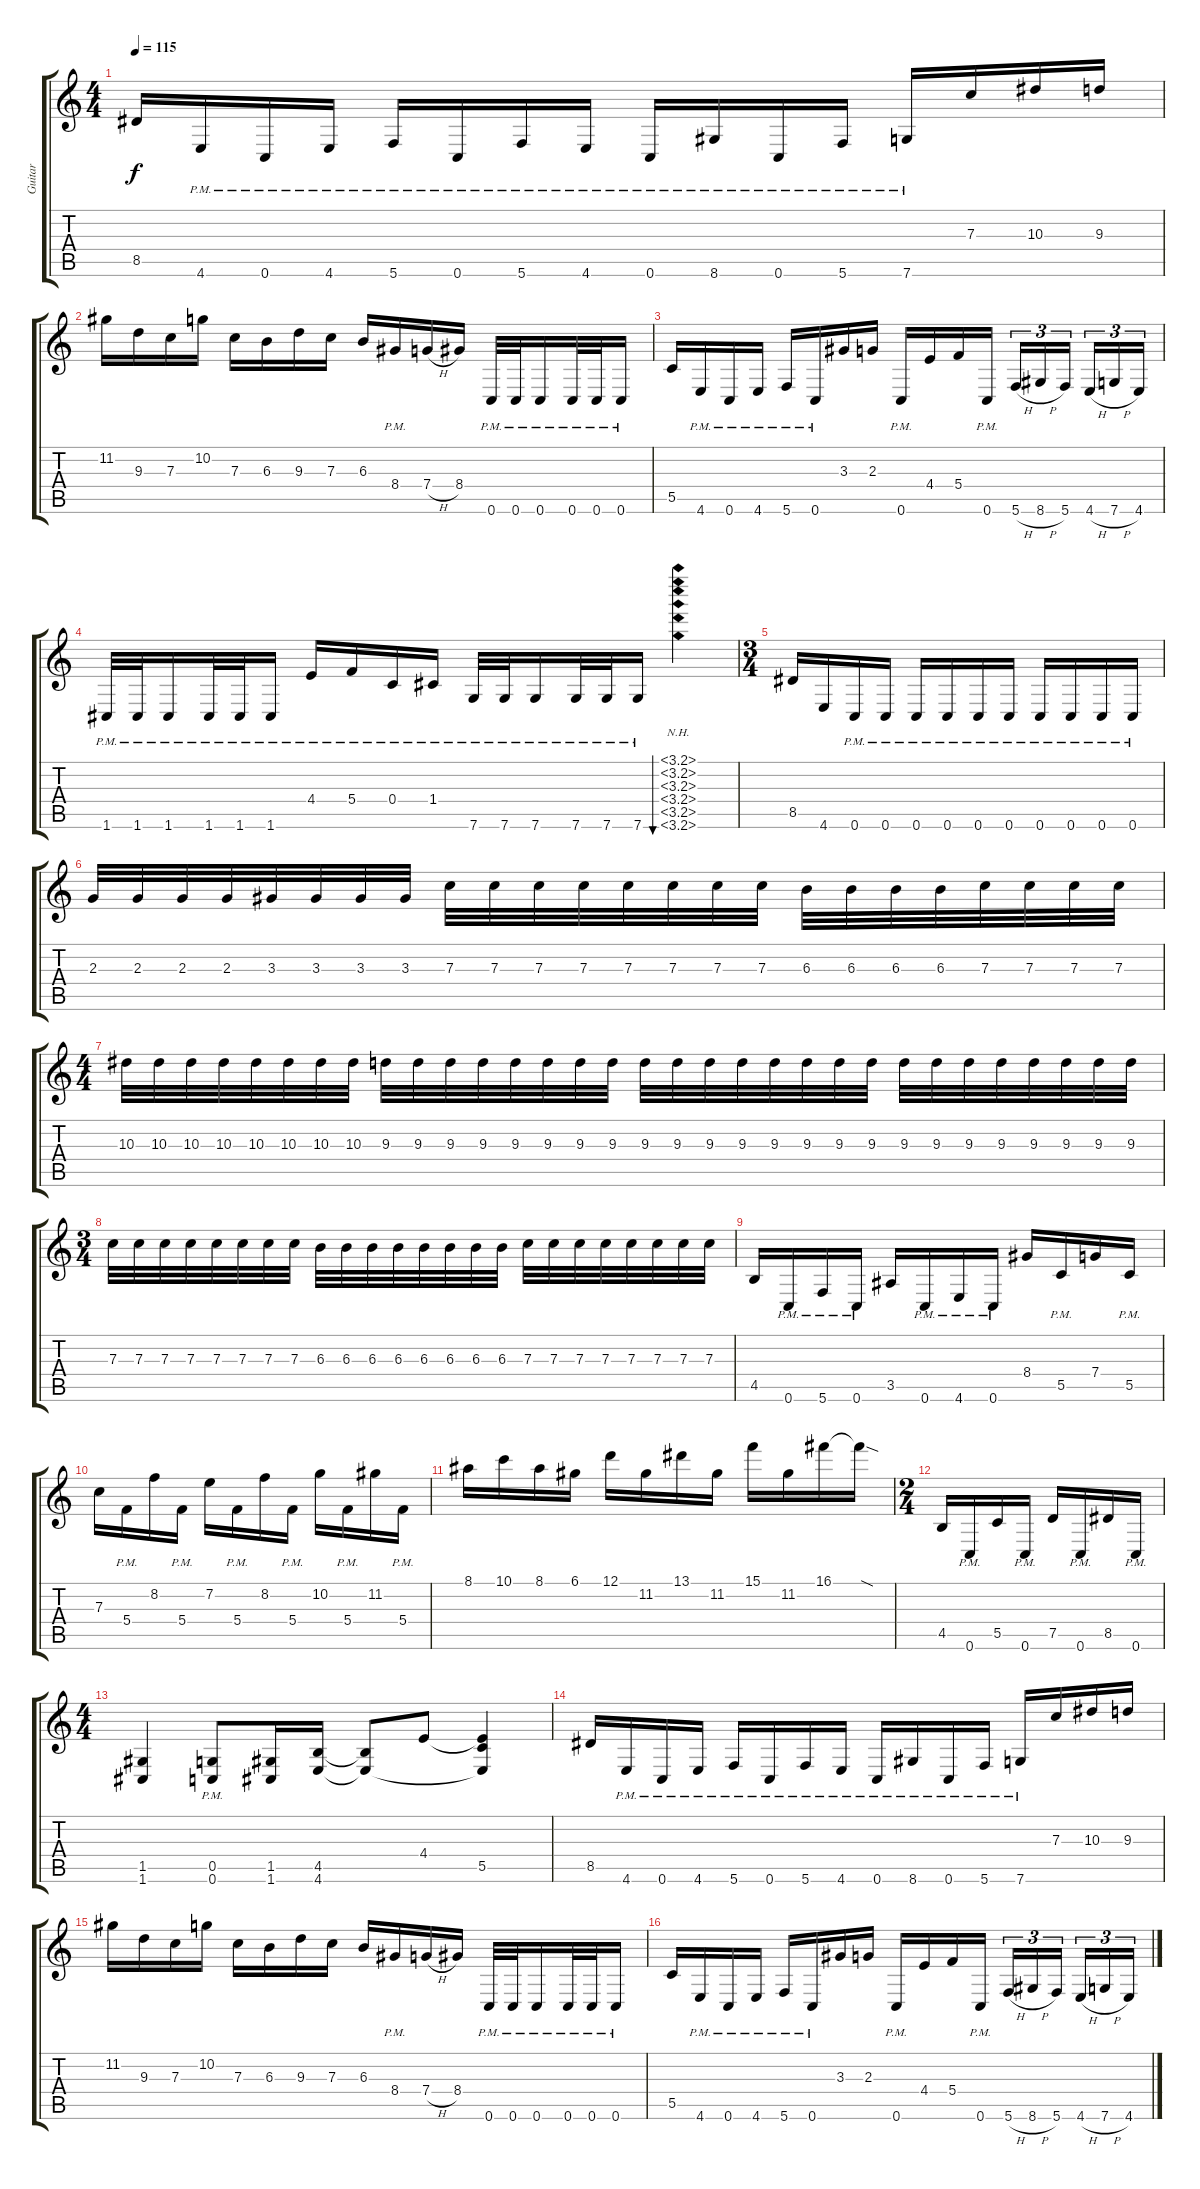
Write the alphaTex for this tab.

\track ("Guitar" "Guitar") {instrument distortionguitar}
\staff {score tabs}
\tuning (D4 A3 F3 C3 G2 C2) {hide}
\ts (4 4)
\tempo 115
\clef g2
\ks c
8.5.16{dy f} 4.6{pm}.16 0.6{pm}.16 4.6{pm}.16 5.6{pm}.16 0.6{pm}.16 5.6{pm}.16 4.6{pm}.16 0.6{pm}.16 8.6{pm}.16 0.6{pm}.16 5.6{pm}.16 7.6{pm}.16 7.3.16 10.3.16 9.3.16 |
11.2.16 9.3.16 7.3.16 10.2.16 7.3.16 6.3.16 9.3.16 7.3.16 6.3.16 8.4{pm}.16 7.4{h}.16 8.4.16 0.6{pm}.32 0.6{pm}.32 0.6{pm}.16 0.6{pm}.32 0.6{pm}.32 0.6{pm}.16 |
5.5.16 4.6{pm}.16 0.6{pm}.16 4.6{pm}.16 5.6{pm}.16 0.6{pm}.16 3.3.16 2.3.16 0.6{pm}.16 4.4.16 5.4.16 0.6{pm}.16 5.6{h}.16{tu (3 2)} 8.6{h}.16{tu (3 2)} 5.6.16{tu (3 2) beam splitsecondary} 4.6{h}.16{tu (3 2)} 7.6{h}.16{tu (3 2)} 4.6.16{tu (3 2)} |
1.6{pm}.32 1.6{pm}.32 1.6{pm}.16 1.6{pm}.32 1.6{pm}.32 1.6{pm}.16 4.4{pm}.16 5.4{pm}.16 0.4{pm}.16 1.4{pm}.16 7.6{pm}.32 7.6{pm}.32 7.6{pm}.16 7.6{pm}.32 7.6{pm}.32 7.6{pm}.16 (3.1{nh} 3.2{nh} 3.3{nh} 3.4{nh} 3.5{nh} 3.6{nh}).4{bu 480} |
\ts (3 4)
8.5.16 4.6.16 0.6{pm}.16 0.6{pm}.16 0.6{pm}.16 0.6{pm}.16 0.6{pm}.16 0.6{pm}.16 0.6{pm}.16 0.6{pm}.16 0.6{pm}.16 0.6{pm}.16 |
2.3.32 2.3.32 2.3.32 2.3.32 3.3.32 3.3.32 3.3.32 3.3.32 7.3.32 7.3.32 7.3.32 7.3.32 7.3.32 7.3.32 7.3.32 7.3.32 6.3.32 6.3.32 6.3.32 6.3.32 7.3.32 7.3.32 7.3.32 7.3.32 |
\ts (4 4)
10.3.32 10.3.32 10.3.32 10.3.32 10.3.32 10.3.32 10.3.32 10.3.32 9.3.32 9.3.32 9.3.32 9.3.32 9.3.32 9.3.32 9.3.32 9.3.32 9.3.32 9.3.32 9.3.32 9.3.32 9.3.32 9.3.32 9.3.32 9.3.32 9.3.32 9.3.32 9.3.32 9.3.32 9.3.32 9.3.32 9.3.32 9.3.32 |
\ts (3 4)
7.3.32 7.3.32 7.3.32 7.3.32 7.3.32 7.3.32 7.3.32 7.3.32 6.3.32 6.3.32 6.3.32 6.3.32 6.3.32 6.3.32 6.3.32 6.3.32 7.3.32 7.3.32 7.3.32 7.3.32 7.3.32 7.3.32 7.3.32 7.3.32 |
4.5.16 0.6{pm}.16 5.6{pm}.16 0.6{pm}.16 3.5.16 0.6{pm}.16 4.6{pm}.16 0.6{pm}.16 8.4.16 5.5{pm}.16 7.4.16 5.5{pm}.16 |
7.3.16 5.4{pm}.16 8.2.16 5.4{pm}.16 7.2.16 5.4{pm}.16 8.2.16 5.4{pm}.16 10.2.16 5.4{pm}.16 11.2.16 5.4{pm}.16 |
8.1.16 10.1.16 8.1.16 6.1.16 12.1.16 11.2.16 13.1.16 11.2.16 15.1.16 11.2.16 16.1.16 16.1{sod t}.16 |
\ts (2 4)
4.5.16 0.6{pm}.16 5.5.16 0.6{pm}.16 7.5.16 0.6{pm}.16 8.5.16 0.6{pm}.16 |
\ts (4 4)
(1.5 1.6).4 (0.5{pm} 0.6{pm}).8 (1.5 1.6).16 (4.5 4.6).16 (4.5{t} 4.6{t}).8 4.4.8 (4.4{t} 5.5 4.6{t}).4 |
8.5.16 4.6{pm}.16 0.6{pm}.16 4.6{pm}.16 5.6{pm}.16 0.6{pm}.16 5.6{pm}.16 4.6{pm}.16 0.6{pm}.16 8.6{pm}.16 0.6{pm}.16 5.6{pm}.16 7.6{pm}.16 7.3.16 10.3.16 9.3.16 |
11.2.16 9.3.16 7.3.16 10.2.16 7.3.16 6.3.16 9.3.16 7.3.16 6.3.16 8.4{pm}.16 7.4{h}.16 8.4.16 0.6{pm}.32 0.6{pm}.32 0.6{pm}.16 0.6{pm}.32 0.6{pm}.32 0.6{pm}.16 |
5.5.16 4.6{pm}.16 0.6{pm}.16 4.6{pm}.16 5.6{pm}.16 0.6{pm}.16 3.3.16 2.3.16 0.6{pm}.16 4.4.16 5.4.16 0.6{pm}.16 5.6{h}.16{tu (3 2)} 8.6{h}.16{tu (3 2)} 5.6.16{tu (3 2) beam splitsecondary} 4.6{h}.16{tu (3 2)} 7.6{h}.16{tu (3 2)} 4.6.16{tu (3 2)}
